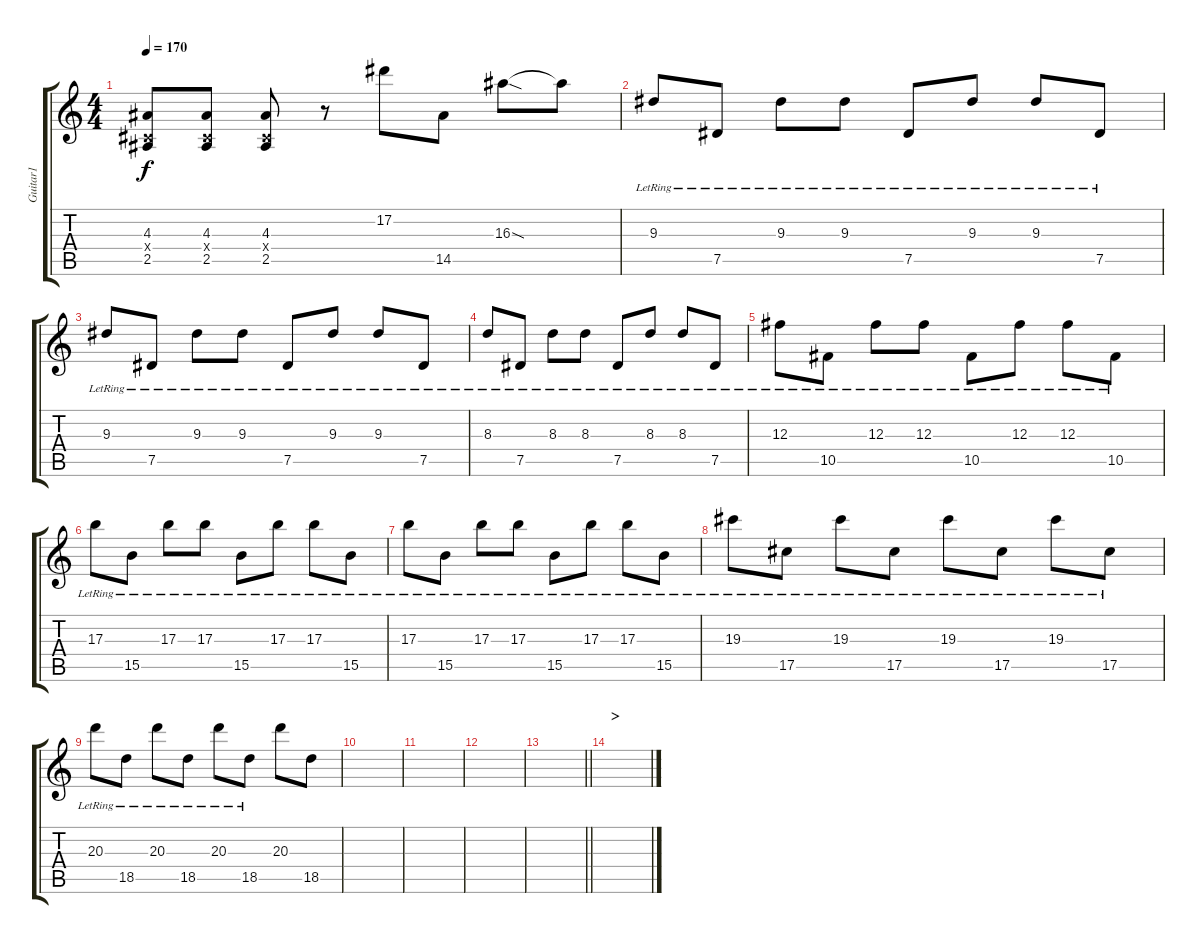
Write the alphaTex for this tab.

\track ("Guitar1" "Guitar1") {instrument overdrivenguitar}
\staff {score tabs}
\tuning (Eb4 Bb3 Gb3 Db3 Ab2 Db2) {hide}
\ts (4 4)
\tempo 170
\clef g2
\ks c
(4.3 0.4{x} 2.5).8{dy f} (4.3 0.4{x} 2.5).8 (4.3 0.4{x} 2.5).8 r.8 17.2.8 14.5.8 16.3{sod}.8 16.3{t}.8 |
9.3{lr}.8 7.5{lr}.8 9.3{lr}.8 9.3{lr}.8 7.5{lr}.8 9.3{lr}.8 9.3{lr}.8 7.5{lr}.8 |
9.3{lr}.8 7.5{lr}.8 9.3{lr}.8 9.3{lr}.8 7.5{lr}.8 9.3{lr}.8 9.3{lr}.8 7.5{lr}.8 |
8.3{lr}.8 7.5{lr}.8 8.3{lr}.8 8.3{lr}.8 7.5{lr}.8 8.3{lr}.8 8.3{lr}.8 7.5{lr}.8 |
12.3{lr}.8 10.5{lr}.8 12.3{lr}.8 12.3{lr}.8 10.5{lr}.8 12.3{lr}.8 12.3{lr}.8 10.5{lr}.8 |
17.3{lr}.8 15.5{lr}.8 17.3{lr}.8 17.3{lr}.8 15.5{lr}.8 17.3{lr}.8 17.3{lr}.8 15.5{lr}.8 |
17.3{lr}.8 15.5{lr}.8 17.3{lr}.8 17.3{lr}.8 15.5{lr}.8 17.3{lr}.8 17.3{lr}.8 15.5{lr}.8 |
19.3{lr}.8 17.5{lr}.8 19.3{lr}.8 17.5{lr}.8 19.3{lr}.8 17.5{lr}.8 19.3{lr}.8 17.5{lr}.8 |
20.3{lr}.8 18.5{lr}.8 20.3{lr}.8 18.5{lr}.8 20.3{lr}.8 18.5{lr}.8 20.3.8 18.5.8 |
|
|
|
\barLineRight lightlight
|
\section ("" ">")
